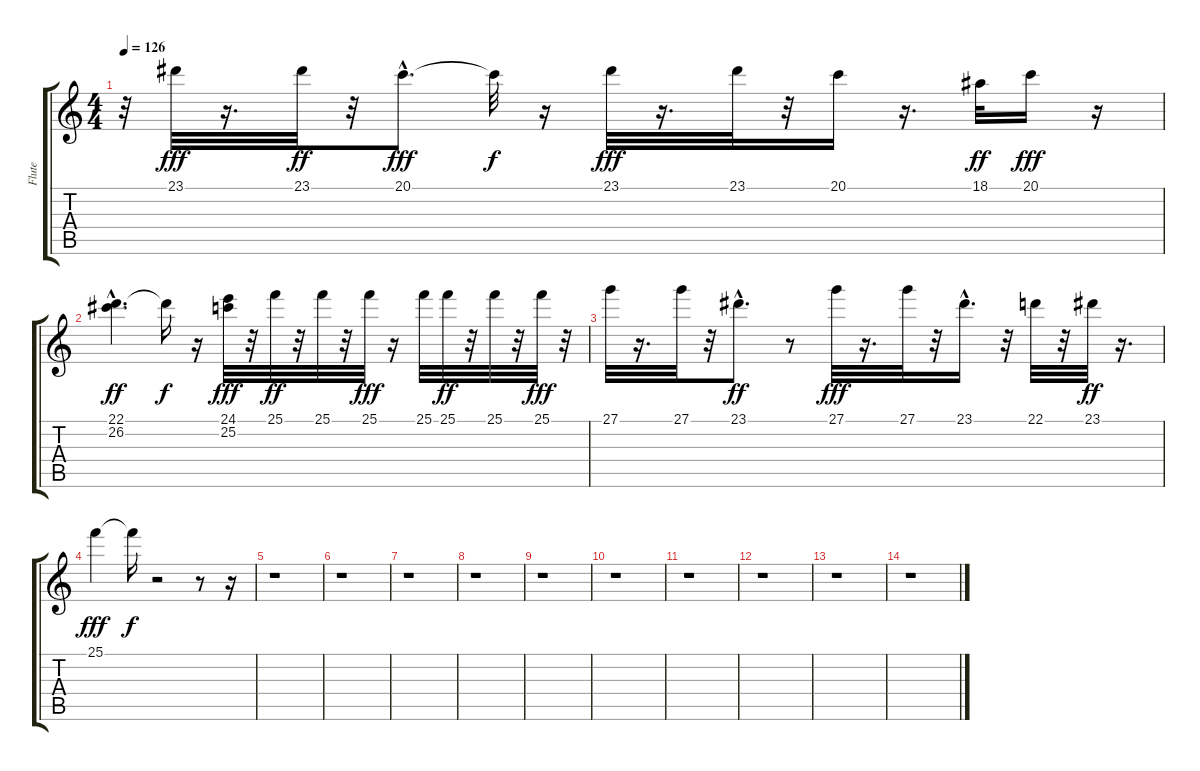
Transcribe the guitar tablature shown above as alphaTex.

\track ("Flute" "Flute") {instrument flute}
\staff {score tabs}
\tuning (E4 B3 G3 D3 A2 E2) {hide}
\ts (4 4)
\tempo 126
\clef g2
\ks c
r.32{dy fff} 23.1.32 r.16{d} 23.1.32{dy ff} r.32 20.1{hac}.8{d dy fff} 20.1{t}.32{dy f} r.16 23.1.32{dy fff} r.16{d} 23.1.32 r.32 20.1.16 r.16{d} 18.1.32{dy ff} 20.1.16{dy fff} r.16 |
(22.1{hac} 26.2).4{d dy ff} 22.1{t}.16{dy f} r.16 (24.1 25.2).32{dy fff} r.32 25.1.32{dy ff} r.32 25.1.32 r.32 25.1.32{dy fff} r.16 25.1.32 25.1.32{dy ff} r.32 25.1.32 r.32 25.1.32{dy fff} r.32 |
27.1.32 r.16{d} 27.1.32 r.32 23.1{hac}.8{d dy ff} r.8 27.1.32{dy fff} r.16{d} 27.1.32 r.32 23.1{hac}.16{d} r.32 22.1.32 r.32 23.1.32{dy ff} r.16{d} |
25.1.4{dy fff} 25.1{t}.16{dy f} r.2 r.8 r.16 |
r.1 |
r.1 |
r.1 |
r.1 |
r.1 |
r.1 |
r.1 |
r.1 |
r.1 |
r.1
